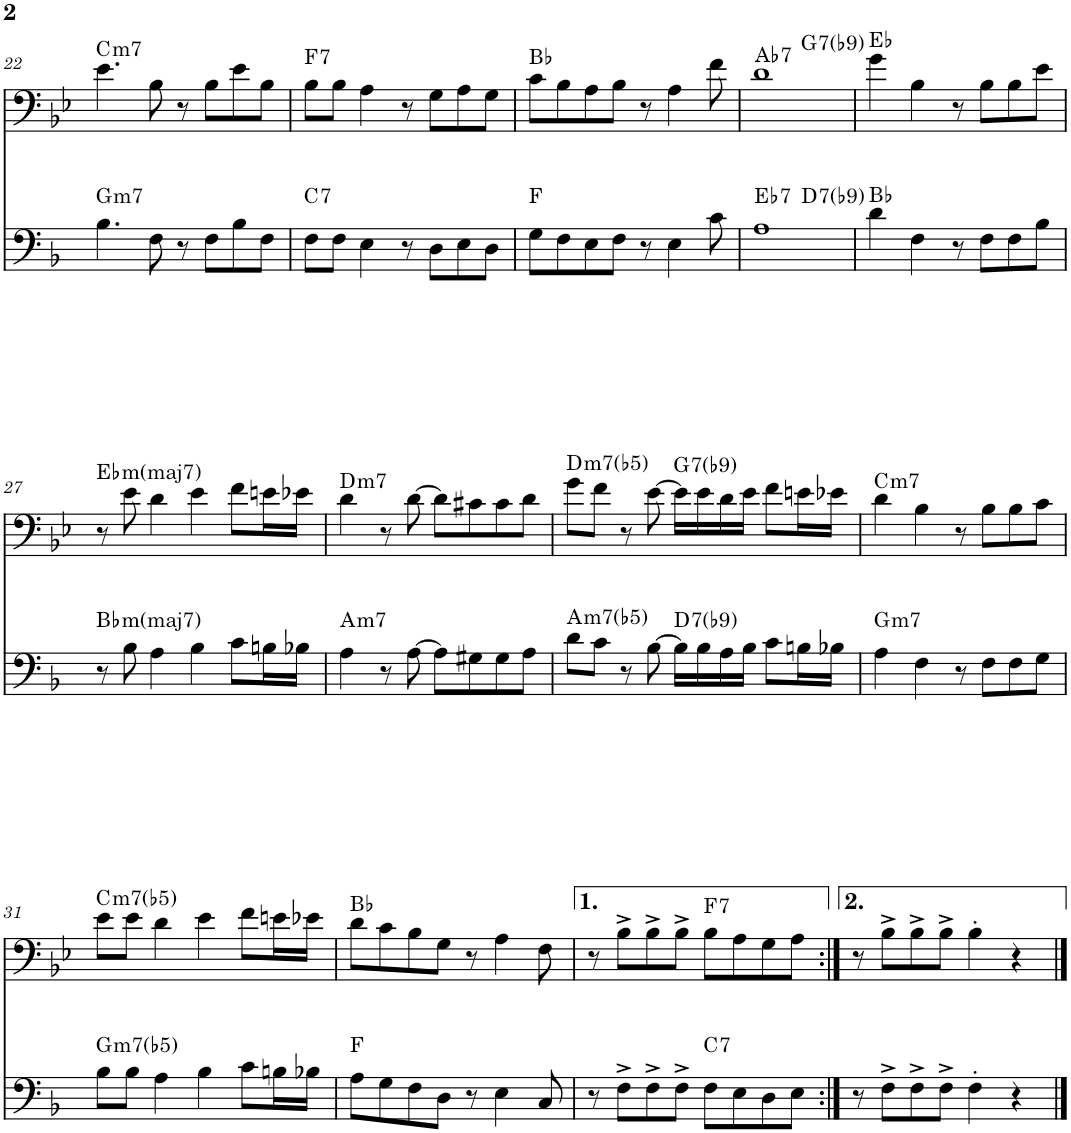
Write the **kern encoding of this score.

**kern	**harte	**kern	**harte
*part2	*part2	*part1	*part1
*staff2	*	*staff1	*
*I"Piano	*	*I"Trombone	*
*I'Pno	*	*I'Trb	*
!!LO:PB:g=z
*clefF4	*	*clefF4	*
*Trd-3c-5	*	*	*
*k[b-]	*	*k[b-e-]	*
*M4/4	*	*M4/4	*
=22	=22	=22	=22
!	!LO:H:kt=m7	!	!LO:H:kt=m7
4.B-\	G:min7	4.e-\	C:min7
8F\	.	8B-\	.
8r	.	8r	.
8F\L	.	8B-\L	.
8B-\	.	8e-\	.
8F\J	.	8B-\J	.
=23	=23	=23	=23
!	!LO:H:kt=7	!	!LO:H:kt=7
8F\L	C:7	8B-\L	F:7
8F\J	.	8B-\J	.
4E\	.	4A\	.
8r	.	8r	.
8D\L	.	8G\L	.
8E\	.	8A\	.
8D\J	.	8G\J	.
=24	=24	=24	=24
8G\L	F:maj	8c\L	Bb:maj
8F\	.	8B-\	.
8E\	.	8A\	.
8F\J	.	8B-\J	.
8r	.	8r	.
4E\	.	4A\	.
8c\	.	8f\	.
=25	=25	=25	=25
!	!LO:H:kt=7	!	!LO:H:kt=7
*^	*	*^	*
1A	2ryy	Eb:7	1d	2ryy	Ab:7
!	!	!LO:H:kt=7	!	!	!LO:H:kt=7
.	2ryy	D:7(b9)	.	2ryy	G:7(b9)
*v	*v	*	*	*	*
*	*	*v	*v	*
=26	=26	=26	=26
4d\	Bb:maj	4g\	Eb:maj
4F\	.	4B-\	.
8r	.	8r	.
8F\L	.	8B-\L	.
8F\	.	8B-\	.
8B-\J	.	8e-\J	.
!!LO:LB:g=z
=27	=27	=27	=27
!	!LO:H:kt=mmaj7	!	!LO:H:kt=mmaj7
8r	Bb:minmaj7	8r	Eb:minmaj7
8B-\	.	8e-\	.
4A\	.	4d\	.
4B-\	.	4e-\	.
8c\L	.	8f\L	.
16Bn\L	.	16en\L	.
16B-X\JJ	.	16e-X\JJ	.
=28	=28	=28	=28
!	!LO:H:kt=m7	!	!LO:H:kt=m7
4A\	A:min7	4d\	D:min7
8r	.	8r	.
[8A\	.	[8d\	.
8A\L]	.	8d\L]	.
8G#X\	.	8c#X\	.
8G#\	.	8c#\	.
8A\J	.	8d\J	.
=29	=29	=29	=29
!	!LO:H:kt=m7(b5)	!	!LO:H:kt=m7(b5)
8d\L	A:hdim7	8g\L	D:hdim7
8c\J	.	8f\J	.
8r	.	8r	.
[8B-\	.	[8e-\	.
!	!LO:H:kt=7	!	!LO:H:kt=7
16B-\LL]	D:7(b9)	16e-\LL]	G:7(b9)
16B-\	.	16e-\	.
16A\	.	16d\	.
16B-\JJ	.	16e-\JJ	.
8c\L	.	8f\L	.
16Bn\L	.	16en\L	.
16B-X\JJ	.	16e-X\JJ	.
=30	=30	=30	=30
!	!LO:H:kt=m7	!	!LO:H:kt=m7
4A\	G:min7	4d\	C:min7
4F\	.	4B-\	.
8r	.	8r	.
8F\L	.	8B-\L	.
8F\	.	8B-\	.
8G\J	.	8c\J	.
!!LO:LB:g=z
=31	=31	=31	=31
!	!LO:H:kt=m7(b5)	!	!LO:H:kt=m7(b5)
8B-\L	G:hdim7	8e-\L	C:hdim7
8B-\J	.	8e-\J	.
4A\	.	4d\	.
4B-\	.	4e-\	.
8c\L	.	8f\L	.
16Bn\L	.	16en\L	.
16B-X\JJ	.	16e-X\JJ	.
=32	=32	=32	=32
8A\L	F:maj	8d\L	Bb:maj
8G\	.	8c\	.
8F\	.	8B-\	.
8D\J	.	8G\J	.
8r	.	8r	.
4E\	.	4A\	.
8C/	.	8F\	.
=33	=33	=33	=33
8r	.	8r	.
8F^\L	.	8B-^\L	.
8F^\	.	8B-^\	.
8F^\J	.	8B-^\J	.
!	!LO:H:kt=7	!	!LO:H:kt=7
8F\L	C:7	8B-\L	F:7
8E\	.	8A\	.
8D\	.	8G\	.
8E\J	.	8A\J	.
=34:|!	=34:|!	=34:|!	=34:|!
8r	.	8r	.
8F^\L	.	8B-^\L	.
8F^\	.	8B-^\	.
8F^\J	.	8B-^\J	.
4F'\	.	4B-'\	.
4r	.	4r	.
==	==	==	==
*-	*-	*-	*-
